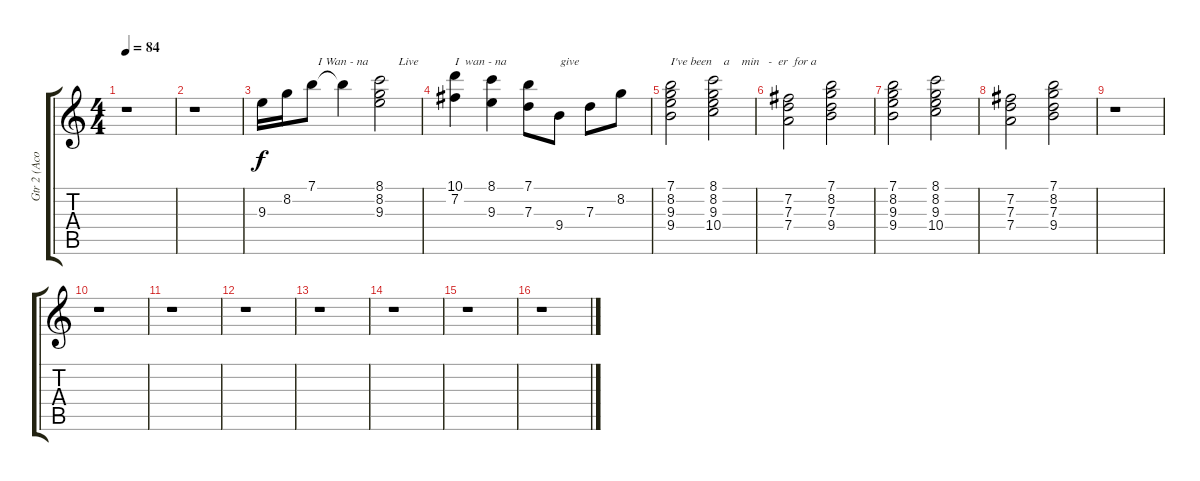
\track ("Gtr 2 (Acoustic)" "Gtr 2 (Aco") {instrument acousticguitarsteel}
\staff {score tabs}
\tuning (E4 B3 G3 D3 A2 E2) {hide}
\ts (4 4)
\tempo 84
\clef g2
\ks c
r.1{dy f} |
r.1 |
9.3.16 8.2.16 7.1.8{txt "  I Wan - na          Live     "} 7.1{t}.4 (8.1 8.2 9.3).2 |
(10.1 7.2).4{txt "I  wan - na                  give"} (8.1 9.3).4 (7.1 7.3).8 9.4.8 7.3.8 8.2.8 |
(7.1 8.2 9.3 9.4).2{txt "I've been    a    min   -  er  for a"} (8.1 8.2 9.3 10.4).2 |
(7.2 7.3 7.4).2 (7.1 8.2 7.3 9.4).2 |
(7.1 8.2 9.3 9.4).2 (8.1 8.2 9.3 10.4).2 |
(7.2 7.3 7.4).2 (7.1 8.2 7.3 9.4).2 |
r.1 |
r.1 |
r.1 |
r.1 |
r.1 |
r.1 |
r.1 |
r.1
